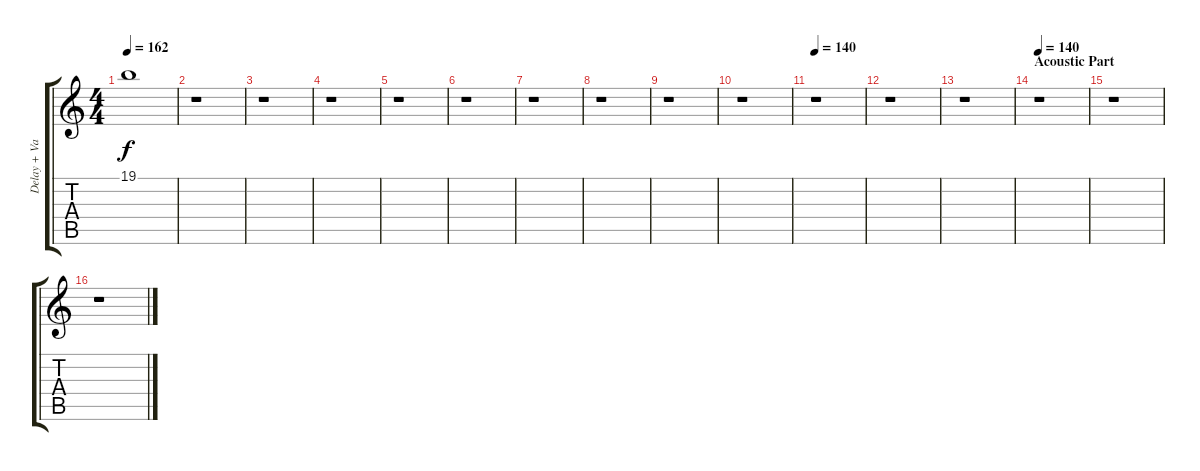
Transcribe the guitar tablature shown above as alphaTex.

\track ("Delay + Various" "Delay + Va") {instrument pad8sweep}
\staff {score tabs}
\tuning (E4 B3 G3 D3 A2 E2) {hide}
\ts (4 4)
\tempo 162
\clef g2
\ks c
19.1{t}.1{dy f} |
r.1 |
r.1 |
\section ("" "")
r.1 |
r.1 |
r.1 |
r.1 |
r.1 |
r.1 |
\section ("" "")
r.1 |
\tempo 140
r.1 |
r.1 |
r.1 |
\section ("" "Acoustic Part")
\tempo 140
r.1 |
r.1 |
r.1
